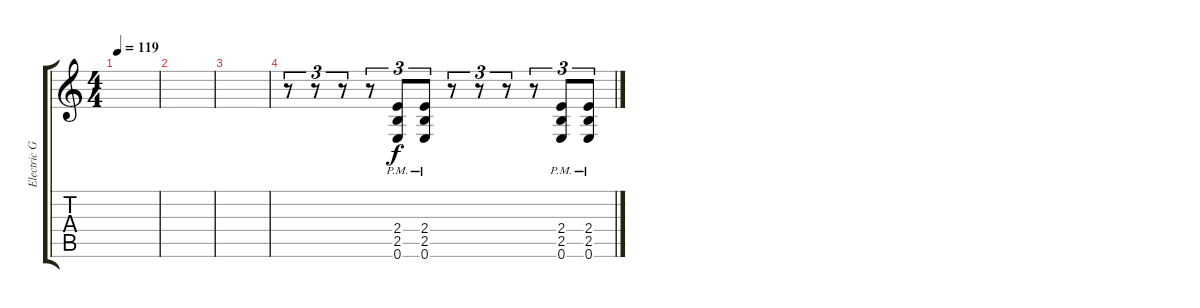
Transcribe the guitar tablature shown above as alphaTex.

\track ("Electric Guitar 1" "Electric G") {instrument distortionguitar}
\staff {score tabs}
\tuning (E4 B3 G3 D3 A2 E2) {hide}
\ts (4 4)
\tempo 119
\clef g2
\ks c
|
|
|
r.8{tu (3 2)} r.8{tu (3 2)} r.8{tu (3 2)} r.8{tu (3 2)} (2.4{pm} 2.5{pm} 0.6{pm}).8{tu (3 2) dy f} (2.4{pm} 2.5{pm} 0.6{pm}).8{tu (3 2)} r.8{tu (3 2)} r.8{tu (3 2)} r.8{tu (3 2)} r.8{tu (3 2)} (2.4{pm} 2.5{pm} 0.6{pm}).8{tu (3 2)} (2.4{pm} 2.5{pm} 0.6{pm}).8{tu (3 2)}
